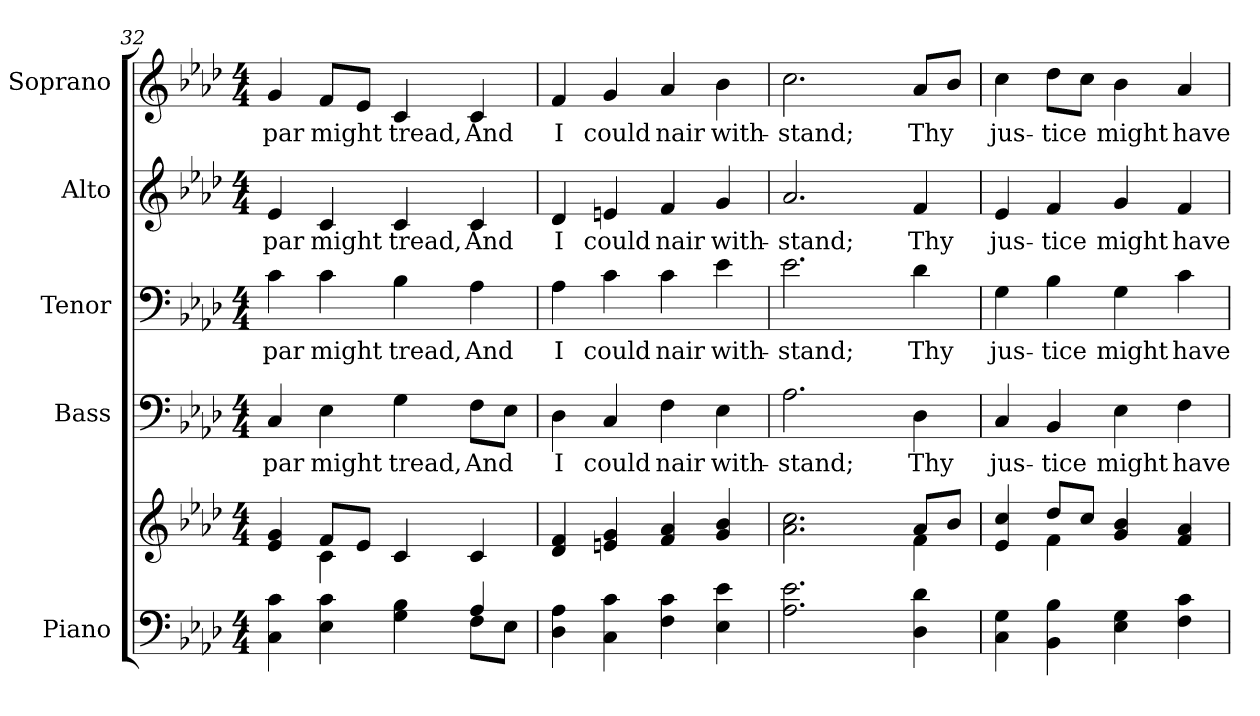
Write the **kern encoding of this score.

**kern	**kern	**kern	**text	**kern	**text	**kern	**text	**kern	**text
*part5	*part5	*part4	*part4	*part3	*part3	*part2	*part2	*part1	*part1
*staff6	*staff5	*staff4	*staff4	*staff3	*staff3	*staff2	*staff2	*staff1	*staff1
*I"Piano	*	*I"Bass	*	*I"Tenor	*	*I"Alto	*	*I"Soprano	*
*I'Pno.	*	*I'B.	*	*I'T.	*	*I'A.	*	*I'S.	*
*clefF4	*clefG2	*clefF4	*	*clefF4	*	*clefG2	*	*clefG2	*
*k[b-e-a-d-]	*k[b-e-a-d-]	*k[b-e-a-d-]	*	*k[b-e-a-d-]	*	*k[b-e-a-d-]	*	*k[b-e-a-d-]	*
*A-:	*A-:	*A-:	*	*A-:	*	*A-:	*	*A-:	*
*M4/4	*M4/4	*M4/4	*	*M4/4	*	*M4/4	*	*M4/4	*
=32	=32	=32	=32	=32	=32	=32	=32	=32	=32
*^	*^	*	*	*	*	*	*	*	*
!	!	!	!	!	!LO:LY:b:color=#000000	!	!	!	!	!	!
!	!	!	!	!	!	!	!LO:LY:b:color=#000000	!	!	!	!
!	!	!	!	!	!	!	!	!	!LO:LY:b:color=#000000	!	!
!	!	!	!	!	!	!	!	!	!	!	!LO:LY:b:color=#000000
4Ci\ 4ci	2ryy	4e-i/ 4gi	4ryy	4Ci/	par	4ci\	par	4e-i/	par	4gi/	par
!	!	!	!	!	!LO:LY:b:color=#000000	!	!	!	!	!	!
!	!	!	!	!	!	!	!LO:LY:b:color=#000000	!	!	!	!
!	!	!	!	!	!	!	!	!	!LO:LY:b:color=#000000	!	!
!	!	!	!	!	!	!	!	!	!	!	!LO:LY:b:color=#000000
4E-i\ 4ci	.	8fi/L	4ci\	4E-i\	might	4ci\	might	4ci/	might	8fi/L	might
.	.	8e-i/J	.	.	.	.	.	.	.	8e-i/J	.
!	!	!	!	!	!LO:LY:b:color=#000000	!	!	!	!	!	!
!	!	!	!	!	!	!	!LO:LY:b:color=#000000	!	!	!	!
!	!	!	!	!	!	!	!	!	!LO:LY:b:color=#000000	!	!
!	!	!	!	!	!	!	!	!	!	!	!LO:LY:b:color=#000000
4Gi\ 4B-i	4ryy	4ci/	2ryy	4Gi\	tread,	4B-i\	tread,	4ci/	tread,	4ci/	tread,
!	!	!	!	!	!LO:LY:b:color=#000000	!	!	!	!	!	!
!	!	!	!	!	!	!	!LO:LY:b:color=#000000	!	!	!	!
!	!	!	!	!	!	!	!	!	!LO:LY:b:color=#000000	!	!
!	!	!	!	!	!	!	!	!	!	!	!LO:LY:b:color=#000000
4A-i/	8Fi\L	4ci/	.	8Fi\L	And	4A-i\	And	4ci/	And	4ci/	And
.	8E-i\J	.	.	8E-i\J	.	.	.	.	.	.	.
*v	*v	*	*	*	*	*	*	*	*	*	*
*	*v	*v	*	*	*	*	*	*	*	*
!!LO:PB:g=z
=33	=33	=33	=33	=33	=33	=33	=33	=33	=33
*^	*	*	*	*	*	*	*	*	*
!	!	!	!	!LO:LY:b:color=#000000	!	!	!	!	!	!
*v	*v	*	*	*	*	*	*	*	*	*
*^	*	*	*	*	*	*	*	*	*
!	!	!	!	!	!	!LO:LY:b:color=#000000	!	!	!	!
*v	*v	*	*	*	*	*	*	*	*	*
*^	*	*	*	*	*	*	*	*	*
!	!	!	!	!	!	!	!	!LO:LY:b:color=#000000	!	!
*v	*v	*	*	*	*	*	*	*	*	*
*^	*	*	*	*	*	*	*	*	*
!	!	!	!	!	!	!	!	!	!	!LO:LY:b:color=#000000
*v	*v	*	*	*	*	*	*	*	*	*
4D-i\ 4A-i	4d-i/ 4fi	4D-i\	I	4A-i\	I	4d-i/	I	4fi/	I
!	!	!	!LO:LY:b:color=#000000	!	!	!	!	!	!
!	!	!	!	!	!LO:LY:b:color=#000000	!	!	!	!
!	!	!	!	!	!	!	!LO:LY:b:color=#000000	!	!
!	!	!	!	!	!	!	!	!	!LO:LY:b:color=#000000
4Ci\ 4ci	4eni/ 4gi	4Ci/	could	4ci\	could	4eni/	could	4gi/	could
!	!	!	!LO:LY:b:color=#000000	!	!	!	!	!	!
!	!	!	!	!	!LO:LY:b:color=#000000	!	!	!	!
!	!	!	!	!	!	!	!LO:LY:b:color=#000000	!	!
!	!	!	!	!	!	!	!	!	!LO:LY:b:color=#000000
4Fi\ 4ci	4fi/ 4a-i	4Fi\	nair	4ci\	nair	4fi/	nair	4a-i/	nair
!	!	!	!LO:LY:b:color=#000000	!	!	!	!	!	!
!	!	!	!	!	!LO:LY:b:color=#000000	!	!	!	!
!	!	!	!	!	!	!	!LO:LY:b:color=#000000	!	!
!	!	!	!	!	!	!	!	!	!LO:LY:b:color=#000000
4E-i\ 4e-i	4gi/ 4b-i	4E-i\	with-	4e-i\	with-	4gi/	with-	4b-i\	with-
=34	=34	=34	=34	=34	=34	=34	=34	=34	=34
*	*^	*	*	*	*	*	*	*	*
!	!	!	!	!LO:LY:b:color=#000000	!	!	!	!	!	!
!	!	!	!	!	!	!LO:LY:b:color=#000000	!	!	!	!
!	!	!	!	!	!	!	!	!LO:LY:b:color=#000000	!	!
!	!	!	!	!	!	!	!	!	!	!LO:LY:b:color=#000000
2.A-i\ 2.e-i	2.a-i\ 2.cci	2ryy	2.A-i\	-stand;	2.e-i\	-stand;	2.a-i/	-stand;	2.cci\	-stand;
.	.	4ryy	.	.	.	.	.	.	.	.
!	!	!	!	!LO:LY:b:color=#000000	!	!	!	!	!	!
!	!	!	!	!	!	!LO:LY:b:color=#000000	!	!	!	!
!	!	!	!	!	!	!	!	!LO:LY:b:color=#000000	!	!
!	!	!	!	!	!	!	!	!	!	!LO:LY:b:color=#000000
4D-i\ 4d-i	8a-i/L	4fi\	4D-i\	Thy	4d-i\	Thy	4fi/	Thy	8a-i/L	Thy
.	8b-i/J	.	.	.	.	.	.	.	8b-i/J	.
!!LO:PB:g=z
=35	=35	=35	=35	=35	=35	=35	=35	=35	=35	=35
!	!	!	!	!LO:LY:b:color=#000000	!	!	!	!	!	!
!	!	!	!	!	!	!LO:LY:b:color=#000000	!	!	!	!
!	!	!	!	!	!	!	!	!LO:LY:b:color=#000000	!	!
!	!	!	!	!	!	!	!	!	!	!LO:LY:b:color=#000000
4Ci\ 4Gi	4e-i/ 4cci	4ryy	4Ci/	jus-	4Gi\	jus-	4e-i/	jus-	4cci\	jus-
!	!	!	!	!LO:LY:b:color=#000000	!	!	!	!	!	!
!	!	!	!	!	!	!LO:LY:b:color=#000000	!	!	!	!
!	!	!	!	!	!	!	!	!LO:LY:b:color=#000000	!	!
!	!	!	!	!	!	!	!	!	!	!LO:LY:b:color=#000000
4BB-i\ 4B-i	8dd-i/L	4fi\	4BB-i/	-tice	4B-i\	-tice	4fi/	-tice	8dd-i\L	-tice
.	8cci/J	.	.	.	.	.	.	.	8cci\J	.
!	!	!	!	!LO:LY:b:color=#000000	!	!	!	!	!	!
!	!	!	!	!	!	!LO:LY:b:color=#000000	!	!	!	!
!	!	!	!	!	!	!	!	!LO:LY:b:color=#000000	!	!
!	!	!	!	!	!	!	!	!	!	!LO:LY:b:color=#000000
4E-i\ 4Gi	4gi/ 4b-i	2ryy	4E-i\	might	4Gi\	might	4gi/	might	4b-i\	might
!	!	!	!	!LO:LY:b:color=#000000	!	!	!	!	!	!
!	!	!	!	!	!	!LO:LY:b:color=#000000	!	!	!	!
!	!	!	!	!	!	!	!	!LO:LY:b:color=#000000	!	!
!	!	!	!	!	!	!	!	!	!	!LO:LY:b:color=#000000
4Fi\ 4ci	4fi/ 4a-i	.	4Fi\	have	4ci\	have	4fi/	have	4a-i/	have
*	*v	*v	*	*	*	*	*	*	*	*
=	=	=	=	=	=	=	=	=	=
*-	*-	*-	*-	*-	*-	*-	*-	*-	*-
